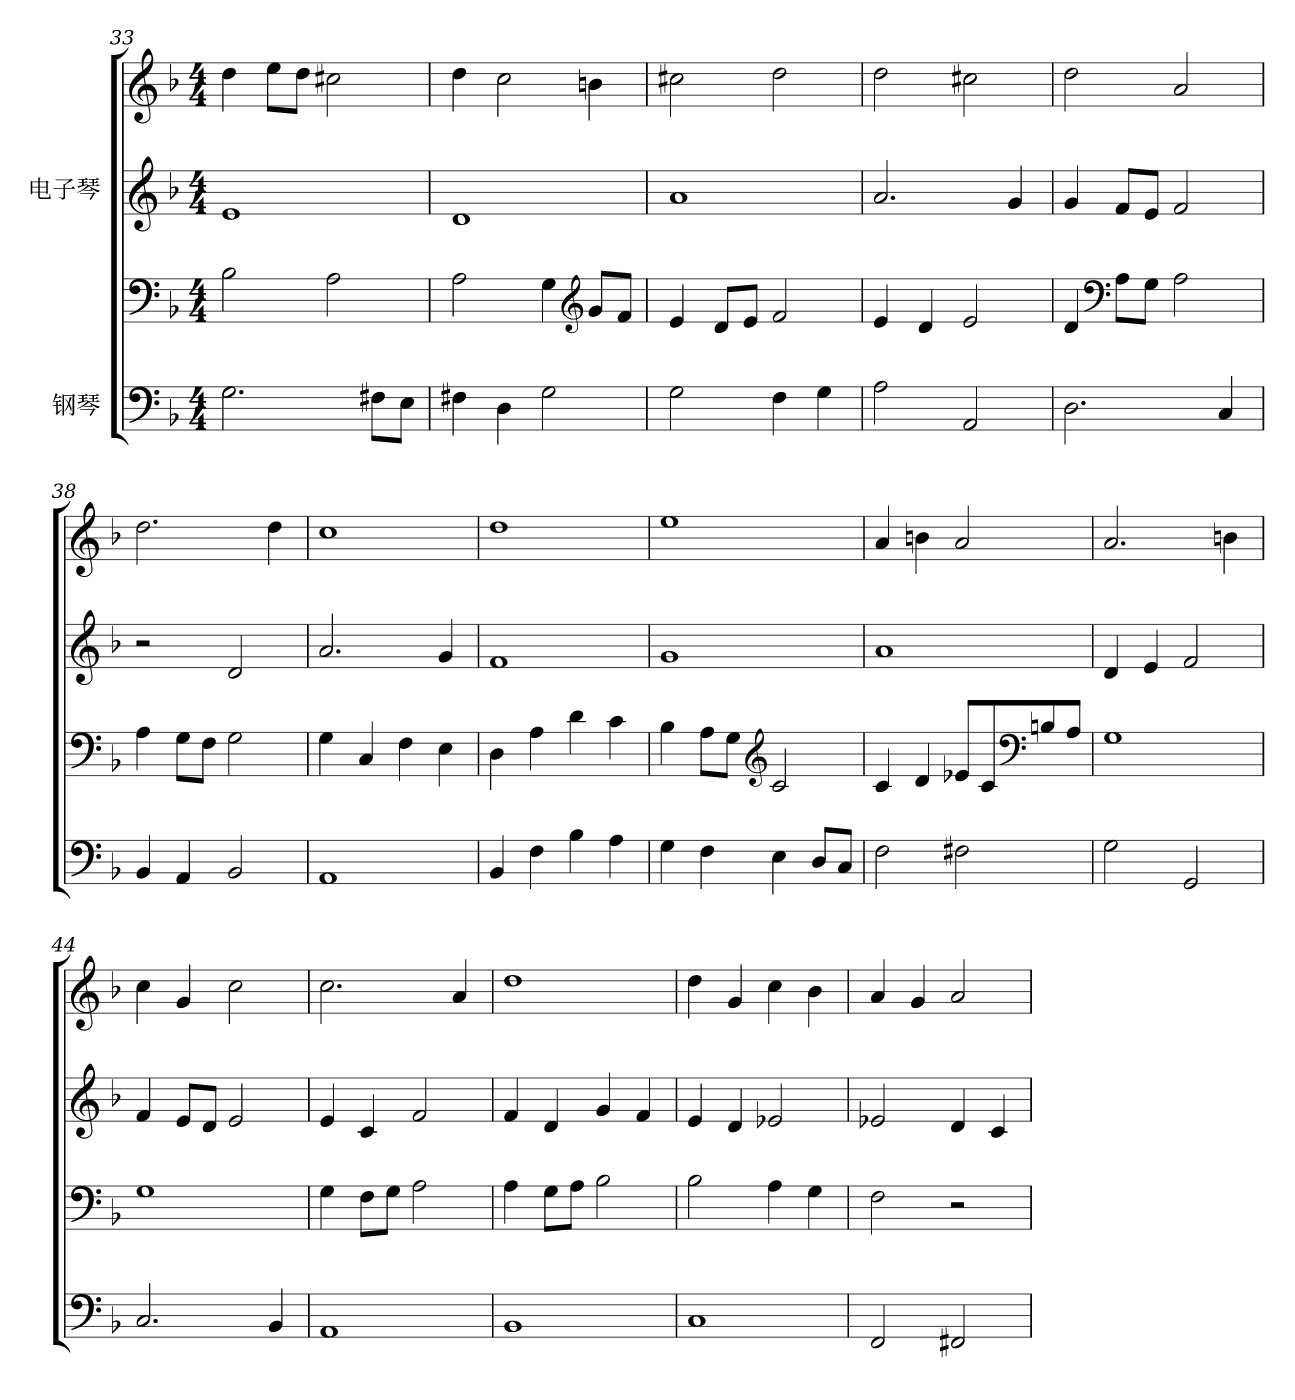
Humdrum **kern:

**kern	**kern	**kern	**kern
*part2	*part2	*part1	*part1
*staff4	*staff3	*staff2	*staff1
*I"钢琴	*	*I"电子琴	*
*clefF4	*clefF4	*clefG2	*clefG2
*k[b-]	*k[b-]	*k[b-]	*k[b-]
*M4/4	*M4/4	*M4/4	*M4/4
=33	=33	=33	=33
2.G\	2B-\	1e	4dd\
.	.	.	8ee\L
.	.	.	8dd\J
.	2A\	.	2cc#X\
8F#X\L	.	.	.
8E\J	.	.	.
=34	=34	=34	=34
4F#X\	2A\	1d	4dd\
4D\	.	.	2cc\
2G\	4G\	.	.
*	*clefG2	*	*
.	8g/L	.	4bn\
.	8f/J	.	.
=35	=35	=35	=35
2G\	4e/	1a	2cc#X\
.	8d/L	.	.
.	8e/J	.	.
4F\	2f/	.	2dd\
4G\	.	.	.
=36	=36	=36	=36
2A\	4e/	2.a/	2dd\
.	4d/	.	.
2AA/	2e/	.	2cc#X\
.	.	4g/	.
!!LO:LB:g=z
=37	=37	=37	=37
2.D\	4d/	4g/	2dd\
*	*clefF4	*	*
.	8A\L	8f/L	.
.	8G\J	8e/J	.
.	2A\	2f/	2a/
4C/	.	.	.
=38	=38	=38	=38
4BB-/	4A\	2r	2.dd\
4AA/	8G\L	.	.
.	8F\J	.	.
2BB-/	2G\	2d/	.
.	.	.	4dd\
=39	=39	=39	=39
1AA	4G\	2.a/	1cc
.	4C/	.	.
.	4F\	.	.
.	4E\	4g/	.
=40	=40	=40	=40
4BB-/	4D\	1f	1dd
4F\	4A\	.	.
4B-\	4d\	.	.
4A\	4c\	.	.
=41	=41	=41	=41
4G\	4B-\	1g	1ee
4F\	8A\L	.	.
.	8G\J	.	.
*	*clefG2	*	*
4E\	2c/	.	.
8D/L	.	.	.
8C/J	.	.	.
=42	=42	=42	=42
2F\	4c/	1a	4a/
.	4d/	.	4bn\
2F#X\	8e-X/L	.	2a/
.	8c/	.	.
*	*clefF4	*	*
.	8Bn/	.	.
.	8A/J	.	.
!!LO:PB:g=z
=43	=43	=43	=43
2G\	1G	4d/	2.a/
.	.	4e/	.
2GG/	.	2f/	.
.	.	.	4bn\
=44	=44	=44	=44
2.C/	1G	4f/	4cc\
.	.	8e/L	4g/
.	.	8d/J	.
.	.	2e/	2cc\
4BB-/	.	.	.
=45	=45	=45	=45
1AA	4G\	4e/	2.cc\
.	8F\L	4c/	.
.	8G\J	.	.
.	2A\	2f/	.
.	.	.	4a/
=46	=46	=46	=46
1BB-	4A\	4f/	1dd
.	8G\L	4d/	.
.	8A\J	.	.
.	2B-\	4g/	.
.	.	4f/	.
=47	=47	=47	=47
1C	2B-\	4e/	4dd\
.	.	4d/	4g/
.	4A\	2e-X/	4cc\
.	4G\	.	4b-\
=48	=48	=48	=48
2FF/	2F\	2e-X/	4a/
.	.	.	4g/
2FF#X/	2r	4d/	2a/
.	.	4c/	.
=	=	=	=
*-	*-	*-	*-
